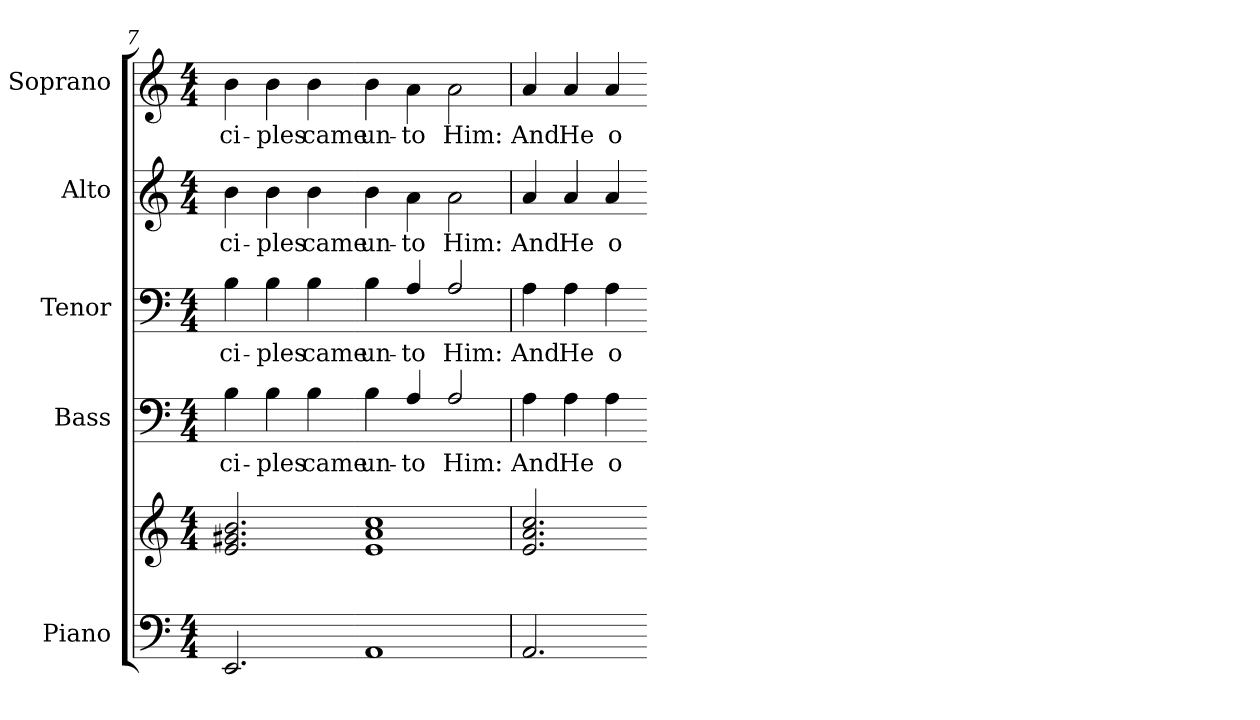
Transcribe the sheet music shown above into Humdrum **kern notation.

**kern	**kern	**kern	**text	**kern	**text	**kern	**text	**kern	**text
*part5	*part5	*part4	*part4	*part3	*part3	*part2	*part2	*part1	*part1
*staff6	*staff5	*staff4	*staff4	*staff3	*staff3	*staff2	*staff2	*staff1	*staff1
*I"Piano	*	*I"Bass	*	*I"Tenor	*	*I"Alto	*	*I"Soprano	*
*I'Pno.	*	*I'B.	*	*I'T.	*	*I'A.	*	*I'S.	*
*clefF4	*clefG2	*clefF4	*	*clefF4	*	*clefG2	*	*clefG2	*
*k[]	*k[]	*k[]	*	*k[]	*	*k[]	*	*k[]	*
*C:	*C:	*C:	*	*C:	*	*C:	*	*C:	*
*M4/4	*M4/4	*M4/4	*	*M4/4	*	*M4/4	*	*M4/4	*
=7	=7	=7	=7	=7	=7	=7	=7	=7	=7
!	!	!	!LO:LY:b:color=#000000	!	!	!	!	!	!
!	!	!	!	!	!LO:LY:b:color=#000000	!	!	!	!
!	!	!	!	!	!	!	!LO:LY:b:color=#000000	!	!
!	!	!	!	!	!	!	!	!	!LO:LY:b:color=#000000
2.EEi/	2.ei/ 2.g#Xi 2.bi	4Bi\	-ci-	4Bi\	-ci-	4bi\	-ci-	4bi\	-ci-
!	!	!	!LO:LY:b:color=#000000	!	!	!	!	!	!
!	!	!	!	!	!LO:LY:b:color=#000000	!	!	!	!
!	!	!	!	!	!	!	!LO:LY:b:color=#000000	!	!
!	!	!	!	!	!	!	!	!	!LO:LY:b:color=#000000
.	.	4Bi\	-ples	4Bi\	-ples	4bi\	-ples	4bi\	-ples
!	!	!	!LO:LY:b:color=#000000	!	!	!	!	!	!
!	!	!	!	!	!LO:LY:b:color=#000000	!	!	!	!
!	!	!	!	!	!	!	!LO:LY:b:color=#000000	!	!
!	!	!	!	!	!	!	!	!	!LO:LY:b:color=#000000
.	.	4Bi\	came	4Bi\	came	4bi\	came	4bi\	came
!!LO:PB:g=z
=8-	=8-	=8-	=8-	=8-	=8-	=8-	=8-	=8-	=8-
!	!	!	!LO:LY:b:color=#000000	!	!	!	!	!	!
!	!	!	!	!	!LO:LY:b:color=#000000	!	!	!	!
!	!	!	!	!	!	!	!LO:LY:b:color=#000000	!	!
!	!	!	!	!	!	!	!	!	!LO:LY:b:color=#000000
1AAi	1ei 1ai 1cci	4Bi\	un-	4Bi\	un-	4bi\	un-	4bi\	un-
!	!	!	!LO:LY:b:color=#000000	!	!	!	!	!	!
!	!	!	!	!	!LO:LY:b:color=#000000	!	!	!	!
!	!	!	!	!	!	!	!LO:LY:b:color=#000000	!	!
!	!	!	!	!	!	!	!	!	!LO:LY:b:color=#000000
.	.	4Ai/	-to	4Ai/	-to	4ai\	-to	4ai\	-to
!	!	!	!LO:LY:b:color=#000000	!	!	!	!	!	!
!	!	!	!	!	!LO:LY:b:color=#000000	!	!	!	!
!	!	!	!	!	!	!	!LO:LY:b:color=#000000	!	!
!	!	!	!	!	!	!	!	!	!LO:LY:b:color=#000000
.	.	2Ai/	Him:	2Ai/	Him:	2ai\	Him:	2ai\	Him:
=9	=9	=9	=9	=9	=9	=9	=9	=9	=9
!	!	!	!LO:LY:b:color=#000000	!	!	!	!	!	!
!	!	!	!	!	!LO:LY:b:color=#000000	!	!	!	!
!	!	!	!	!	!	!	!LO:LY:b:color=#000000	!	!
!	!	!	!	!	!	!	!	!	!LO:LY:b:color=#000000
2.AAi/	2.ei/ 2.ai 2.cci	4Ai\	And	4Ai\	And	4ai/	And	4ai/	And
!	!	!	!LO:LY:b:color=#000000	!	!	!	!	!	!
!	!	!	!	!	!LO:LY:b:color=#000000	!	!	!	!
!	!	!	!	!	!	!	!LO:LY:b:color=#000000	!	!
!	!	!	!	!	!	!	!	!	!LO:LY:b:color=#000000
.	.	4Ai\	He	4Ai\	He	4ai/	He	4ai/	He
!	!	!	!LO:LY:b:color=#000000	!	!	!	!	!	!
!	!	!	!	!	!LO:LY:b:color=#000000	!	!	!	!
!	!	!	!	!	!	!	!LO:LY:b:color=#000000	!	!
!	!	!	!	!	!	!	!	!	!LO:LY:b:color=#000000
.	.	4Ai\	o-	4Ai\	o-	4ai/	o-	4ai/	o-
=-	=-	=-	=-	=-	=-	=-	=-	=-	=-
*-	*-	*-	*-	*-	*-	*-	*-	*-	*-
